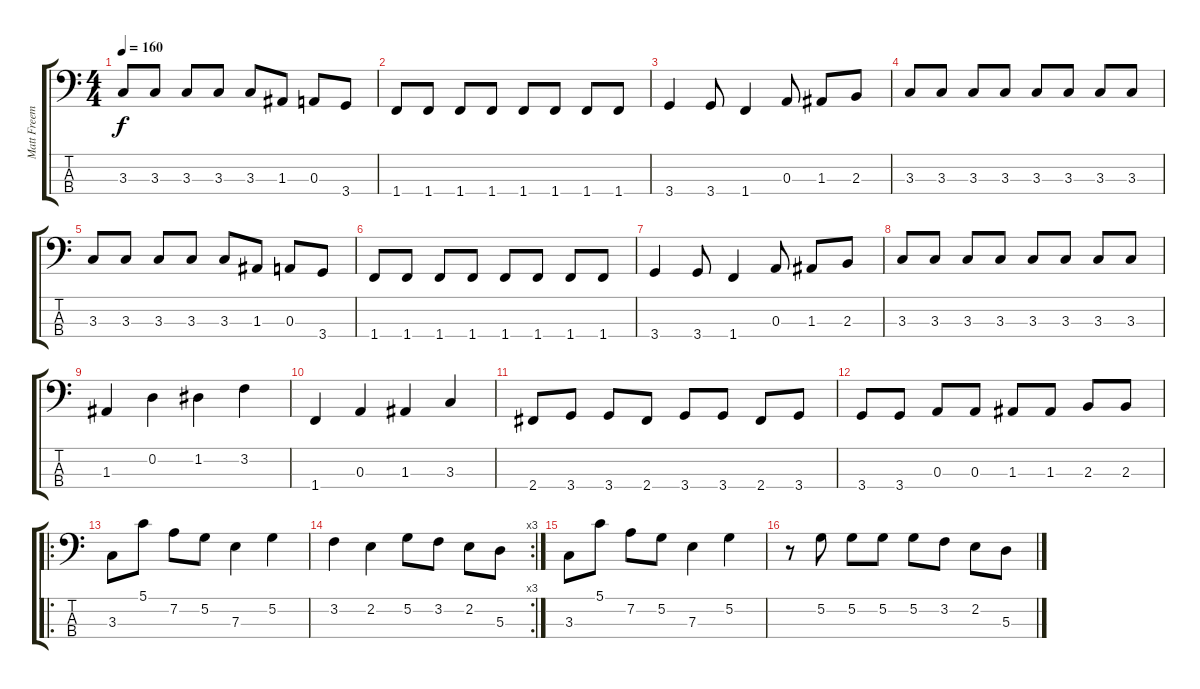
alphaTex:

\track ("Matt Freeman" "Matt Freem") {instrument electricbasspick}
\staff {score tabs}
\tuning (G2 D2 A1 E1) {hide}
\ts (4 4)
\tempo 160
\clef f4
\ks c
3.3.8{dy f} 3.3.8 3.3.8 3.3.8 3.3.8 1.3.8 0.3.8 3.4.8 |
1.4.8 1.4.8 1.4.8 1.4.8 1.4.8 1.4.8 1.4.8 1.4.8 |
3.4.4 3.4.8 1.4.4 0.3.8 1.3.8 2.3.8 |
3.3.8 3.3.8 3.3.8 3.3.8 3.3.8 3.3.8 3.3.8 3.3.8 |
3.3.8 3.3.8 3.3.8 3.3.8 3.3.8 1.3.8 0.3.8 3.4.8 |
1.4.8 1.4.8 1.4.8 1.4.8 1.4.8 1.4.8 1.4.8 1.4.8 |
3.4.4 3.4.8 1.4.4 0.3.8 1.3.8 2.3.8 |
3.3.8 3.3.8 3.3.8 3.3.8 3.3.8 3.3.8 3.3.8 3.3.8 |
1.3.4 0.2.4 1.2.4 3.2.4 |
1.4.4 0.3.4 1.3.4 3.3.4 |
2.4.8 3.4.8 3.4.8 2.4.8 3.4.8 3.4.8 2.4.8 3.4.8 |
3.4.8 3.4.8 0.3.8 0.3.8 1.3.8 1.3.8 2.3.8 2.3.8 |
\ro
3.3.8 5.1.8 7.2.8 5.2.8 7.3.4 5.2.4 |
\rc 3
3.2.4 2.2.4 5.2.8 3.2.8 2.2.8 5.3.8 |
3.3.8 5.1.8 7.2.8 5.2.8 7.3.4 5.2.4 |
r.8 5.2.8 5.2.8 5.2.8 5.2.8 3.2.8 2.2.8 5.3.8
